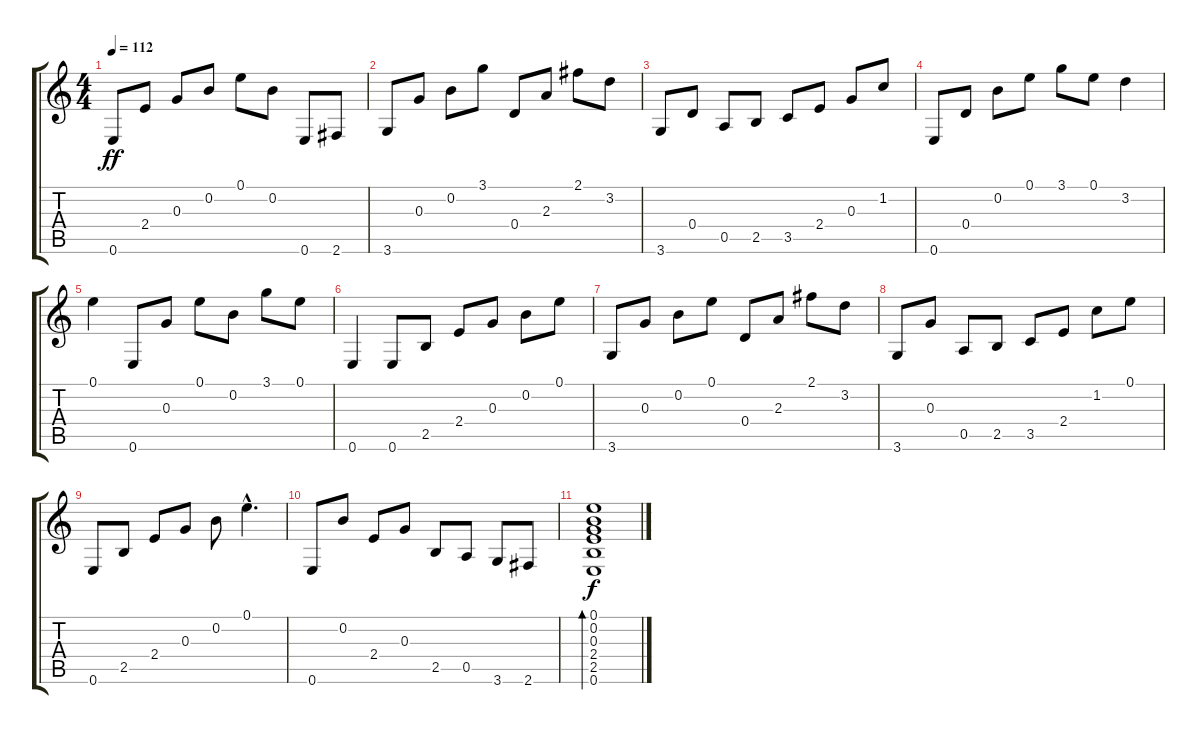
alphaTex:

\track "" {instrument acousticguitarsteel}
\staff {score tabs}
\tuning (E4 B3 G3 D3 A2 E2) {hide}
\ts (4 4)
\tempo 112
\clef g2
\ks c
0.6.8{dy ff} 2.4.8 0.3.8 0.2.8 0.1.8 0.2.8 0.6.8 2.6.8 |
3.6.8 0.3.8 0.2.8 3.1.8 0.4.8 2.3.8 2.1.8 3.2.8 |
3.6.8 0.4.8 0.5.8 2.5.8 3.5.8 2.4.8 0.3.8 1.2.8 |
0.6.8 0.4.8 0.2.8 0.1.8 3.1.8 0.1.8 3.2.4 |
0.1.4 0.6.8 0.3.8 0.1.8 0.2.8 3.1.8 0.1.8 |
0.6.4 0.6.8 2.5.8 2.4.8 0.3.8 0.2.8 0.1.8 |
3.6.8 0.3.8 0.2.8 0.1.8 0.4.8 2.3.8 2.1.8 3.2.8 |
3.6.8 0.3.8 0.5.8 2.5.8 3.5.8 2.4.8 1.2.8 0.1.8 |
0.6.8 2.5.8 2.4.8 0.3.8 0.2.8 0.1{hac}.4{d} |
0.6.8 0.2.8 2.4.8 0.3.8 2.5.8 0.5.8 3.6.8 2.6.8 |
(0.1 0.2 0.3 2.4 2.5 0.6).1{bd 120 dy f}
